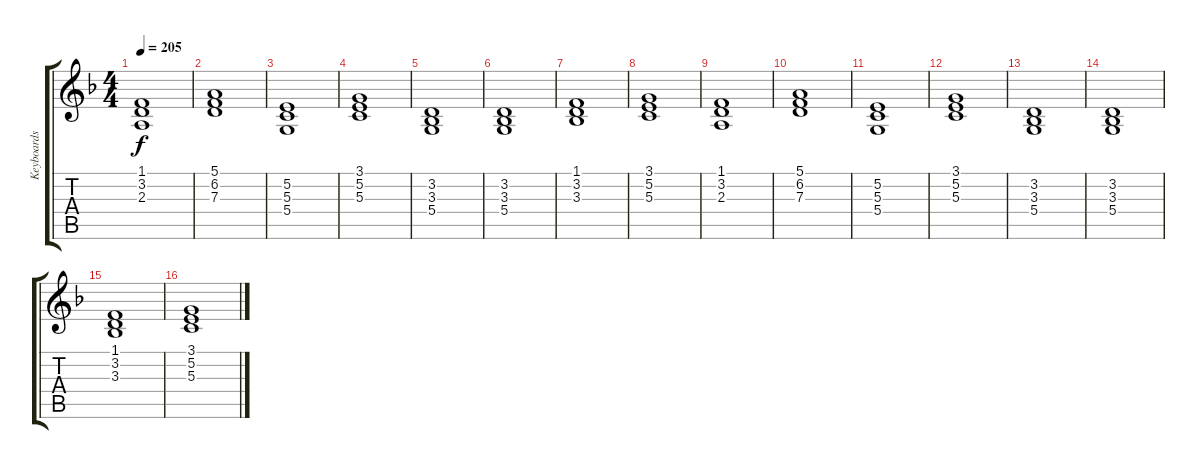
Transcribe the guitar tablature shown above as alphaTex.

\track ("Keyboards 1" "Keyboards ") {instrument synthstrings1}
\staff {score tabs}
\tuning (E4 B3 G3 D3 A2 E2) {hide}
\ts (4 4)
\tempo 205
\clef g2
\ks f
(1.1 3.2 2.3).1{dy f} |
(5.1 6.2 7.3).1 |
(5.2 5.3 5.4).1 |
(3.1 5.2 5.3).1 |
(3.2 3.3 5.4).1 |
(3.2 3.3 5.4).1 |
(1.1 3.2 3.3).1 |
(3.1 5.2 5.3).1 |
(1.1 3.2 2.3).1 |
(5.1 6.2 7.3).1 |
(5.2 5.3 5.4).1 |
(3.1 5.2 5.3).1 |
(3.2 3.3 5.4).1 |
(3.2 3.3 5.4).1 |
(1.1 3.2 3.3).1 |
(3.1 5.2 5.3).1
